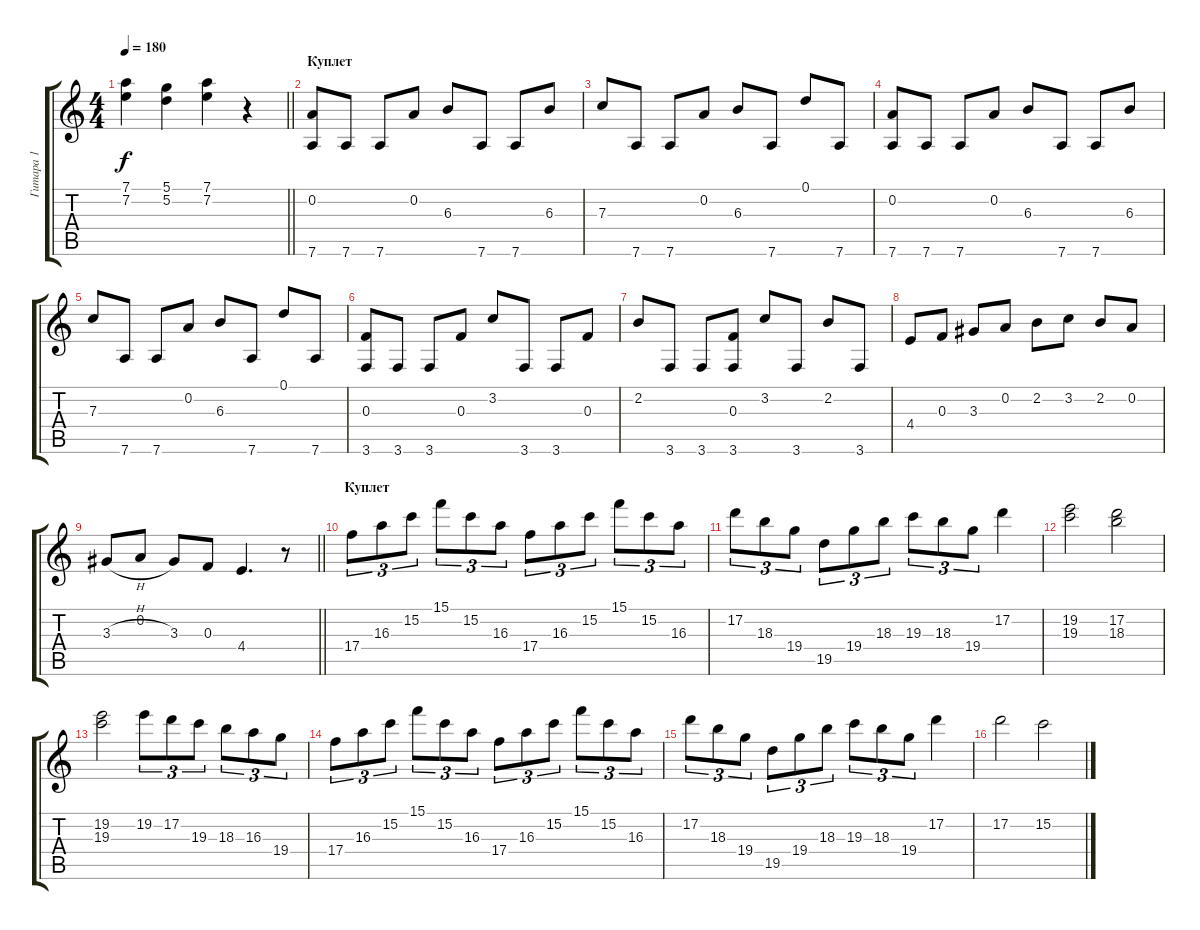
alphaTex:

\track ("Гитара 1" "Гитара 1") {instrument distortionguitar}
\staff {score tabs}
\tuning (D4 A3 F3 C3 G2 D2) {hide}
\ts (4 4)
\tempo 180
\clef g2
\barLineRight lightlight
\ks c
(7.1 7.2).4{dy f} (5.1 5.2).4 (7.1 7.2).4 r.4 |
\section ("" "Куплет")
(0.2 7.6).8 7.6.8 7.6.8 0.2.8 6.3.8 7.6.8 7.6.8 6.3.8 |
7.3.8 7.6.8 7.6.8 0.2.8 6.3.8 7.6.8 0.1.8 7.6.8 |
(0.2 7.6).8 7.6.8 7.6.8 0.2.8 6.3.8 7.6.8 7.6.8 6.3.8 |
7.3.8 7.6.8 7.6.8 0.2.8 6.3.8 7.6.8 0.1.8 7.6.8 |
(0.3 3.6).8 3.6.8 3.6.8 0.3.8 3.2.8 3.6.8 3.6.8 0.3.8 |
2.2.8 3.6.8 3.6.8 (0.3 3.6).8 3.2.8 3.6.8 2.2.8 3.6.8 |
4.4.8 0.3.8 3.3.8 0.2.8 2.2.8 3.2.8 2.2.8 0.2.8 |
\barLineRight lightlight
3.3{h}.8 0.2.8 3.3.8 0.3.8 4.4.4{d} r.8 |
\section ("" "Куплет")
17.4.8{tu (3 2)} 16.3.8{tu (3 2)} 15.2.8{tu (3 2)} 15.1.8{tu (3 2)} 15.2.8{tu (3 2)} 16.3.8{tu (3 2)} 17.4.8{tu (3 2)} 16.3.8{tu (3 2)} 15.2.8{tu (3 2)} 15.1.8{tu (3 2)} 15.2.8{tu (3 2)} 16.3.8{tu (3 2)} |
17.2.8{tu (3 2)} 18.3.8{tu (3 2)} 19.4.8{tu (3 2)} 19.5.8{tu (3 2)} 19.4.8{tu (3 2)} 18.3.8{tu (3 2)} 19.3.8{tu (3 2)} 18.3.8{tu (3 2)} 19.4.8{tu (3 2)} 17.2.4 |
(19.2 19.3).2 (17.2 18.3).2 |
(19.2 19.3).2 19.2.8{tu (3 2)} 17.2.8{tu (3 2)} 19.3.8{tu (3 2)} 18.3.8{tu (3 2)} 16.3.8{tu (3 2)} 19.4.8{tu (3 2)} |
17.4.8{tu (3 2)} 16.3.8{tu (3 2)} 15.2.8{tu (3 2)} 15.1.8{tu (3 2)} 15.2.8{tu (3 2)} 16.3.8{tu (3 2)} 17.4.8{tu (3 2)} 16.3.8{tu (3 2)} 15.2.8{tu (3 2)} 15.1.8{tu (3 2)} 15.2.8{tu (3 2)} 16.3.8{tu (3 2)} |
17.2.8{tu (3 2)} 18.3.8{tu (3 2)} 19.4.8{tu (3 2)} 19.5.8{tu (3 2)} 19.4.8{tu (3 2)} 18.3.8{tu (3 2)} 19.3.8{tu (3 2)} 18.3.8{tu (3 2)} 19.4.8{tu (3 2)} 17.2.4 |
17.2.2 15.2.2
